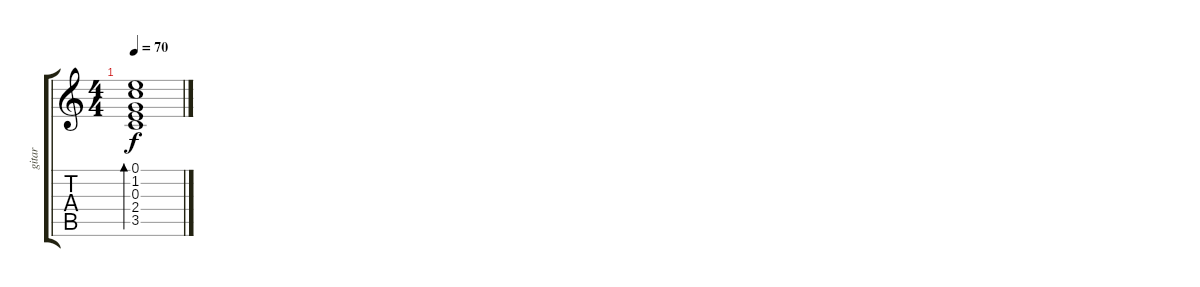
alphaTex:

\track ("gitar" "gitar") {instrument acousticguitarsteel}
\staff {score tabs}
\tuning (E4 B3 G3 D3 A2 E2) {hide}
\ts (4 4)
\tempo 70
\clef g2
\ks c
(0.1 1.2 0.3 2.4 3.5).1{bd 60 dy f}
